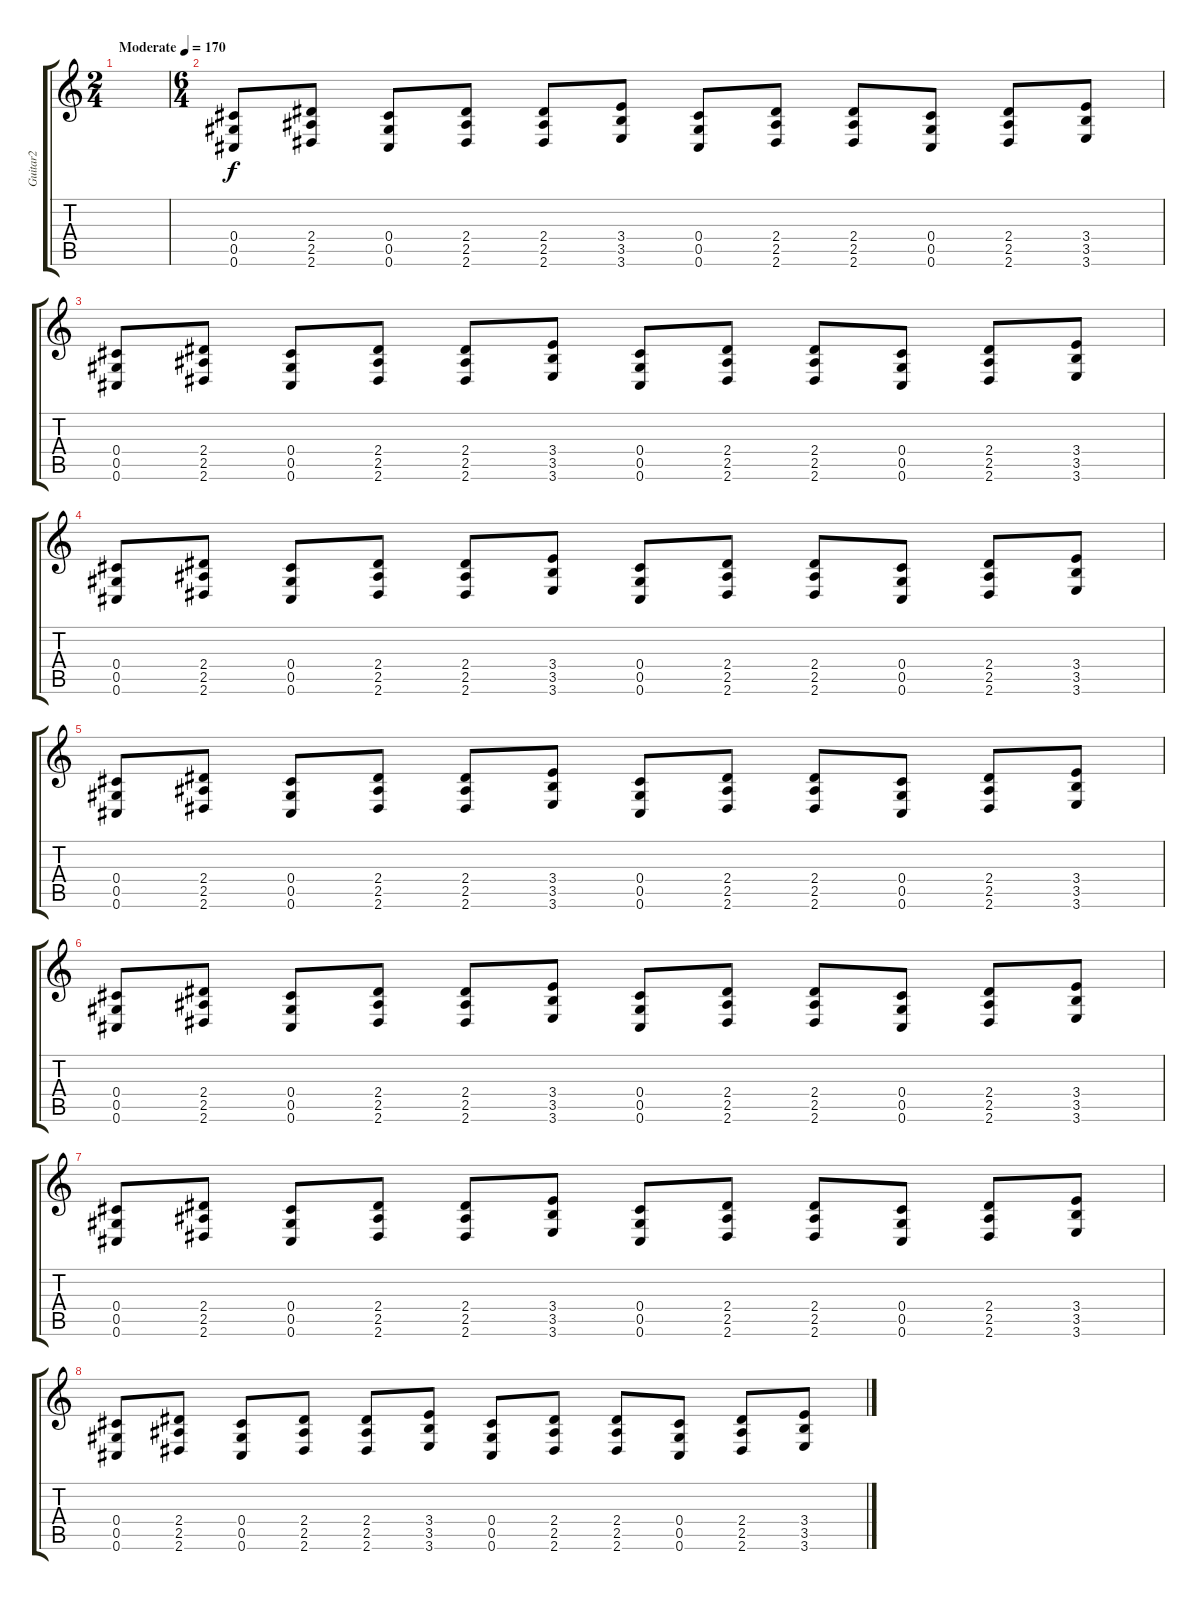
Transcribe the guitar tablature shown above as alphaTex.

\track ("Guitar2" "Guitar2") {instrument distortionguitar}
\staff {score tabs}
\tuning (Eb4 Bb3 Gb3 Db3 Ab2 Db2) {hide}
\ts (2 4)
\tempo (170 "Moderate")
\clef g2
\ks c
|
\ts (6 4)
(0.4 0.5 0.6).8 (2.4 2.5 2.6).8 (0.4 0.5 0.6).8 (2.4 2.5 2.6).8 (2.4 2.5 2.6).8 (3.4 3.5 3.6).8 (0.4 0.5 0.6).8 (2.4 2.5 2.6).8 (2.4 2.5 2.6).8 (0.4 0.5 0.6).8 (2.4 2.5 2.6).8 (3.4 3.5 3.6).8 |
(0.4 0.5 0.6).8 (2.4 2.5 2.6).8 (0.4 0.5 0.6).8 (2.4 2.5 2.6).8 (2.4 2.5 2.6).8 (3.4 3.5 3.6).8 (0.4 0.5 0.6).8 (2.4 2.5 2.6).8 (2.4 2.5 2.6).8 (0.4 0.5 0.6).8 (2.4 2.5 2.6).8 (3.4 3.5 3.6).8 |
(0.4 0.5 0.6).8 (2.4 2.5 2.6).8 (0.4 0.5 0.6).8 (2.4 2.5 2.6).8 (2.4 2.5 2.6).8 (3.4 3.5 3.6).8 (0.4 0.5 0.6).8 (2.4 2.5 2.6).8 (2.4 2.5 2.6).8 (0.4 0.5 0.6).8 (2.4 2.5 2.6).8 (3.4 3.5 3.6).8 |
(0.4 0.5 0.6).8 (2.4 2.5 2.6).8 (0.4 0.5 0.6).8 (2.4 2.5 2.6).8 (2.4 2.5 2.6).8 (3.4 3.5 3.6).8 (0.4 0.5 0.6).8 (2.4 2.5 2.6).8 (2.4 2.5 2.6).8 (0.4 0.5 0.6).8 (2.4 2.5 2.6).8 (3.4 3.5 3.6).8 |
(0.4 0.5 0.6).8 (2.4 2.5 2.6).8 (0.4 0.5 0.6).8 (2.4 2.5 2.6).8 (2.4 2.5 2.6).8 (3.4 3.5 3.6).8 (0.4 0.5 0.6).8 (2.4 2.5 2.6).8 (2.4 2.5 2.6).8 (0.4 0.5 0.6).8 (2.4 2.5 2.6).8 (3.4 3.5 3.6).8 |
(0.4 0.5 0.6).8 (2.4 2.5 2.6).8 (0.4 0.5 0.6).8 (2.4 2.5 2.6).8 (2.4 2.5 2.6).8 (3.4 3.5 3.6).8 (0.4 0.5 0.6).8 (2.4 2.5 2.6).8 (2.4 2.5 2.6).8 (0.4 0.5 0.6).8 (2.4 2.5 2.6).8 (3.4 3.5 3.6).8 |
(0.4 0.5 0.6).8 (2.4 2.5 2.6).8 (0.4 0.5 0.6).8 (2.4 2.5 2.6).8 (2.4 2.5 2.6).8 (3.4 3.5 3.6).8 (0.4 0.5 0.6).8 (2.4 2.5 2.6).8 (2.4 2.5 2.6).8 (0.4 0.5 0.6).8 (2.4 2.5 2.6).8 (3.4 3.5 3.6).8
